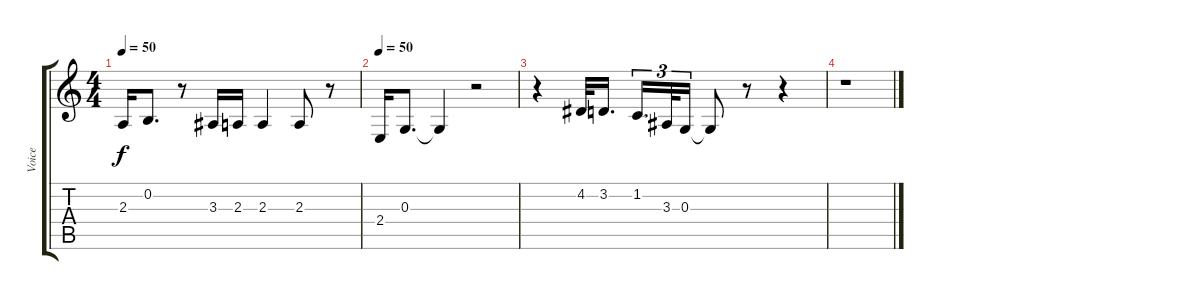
\track ("Voice" "Voice") {instrument trombone}
\staff {score tabs}
\tuning (E4 B3 G3 D3 A2 E2) {hide}
\ts (4 4)
\tempo 50
\clef g2
\ks c
2.3.16{dy f} 0.2.8{d} r.8 3.3.16 2.3.16 2.3.4 2.3.8 r.8 |
\tempo 50
2.4.16 0.3.8{d} 0.3{t}.4 r.2 |
r.4 4.2.32 3.2.16{d beam splitsecondary} 1.2.16{d tu (3 2)} 3.3.32{tu (3 2)} 0.3.16{tu (3 2)} 0.3{t}.8 r.8 r.4 |
r.1
